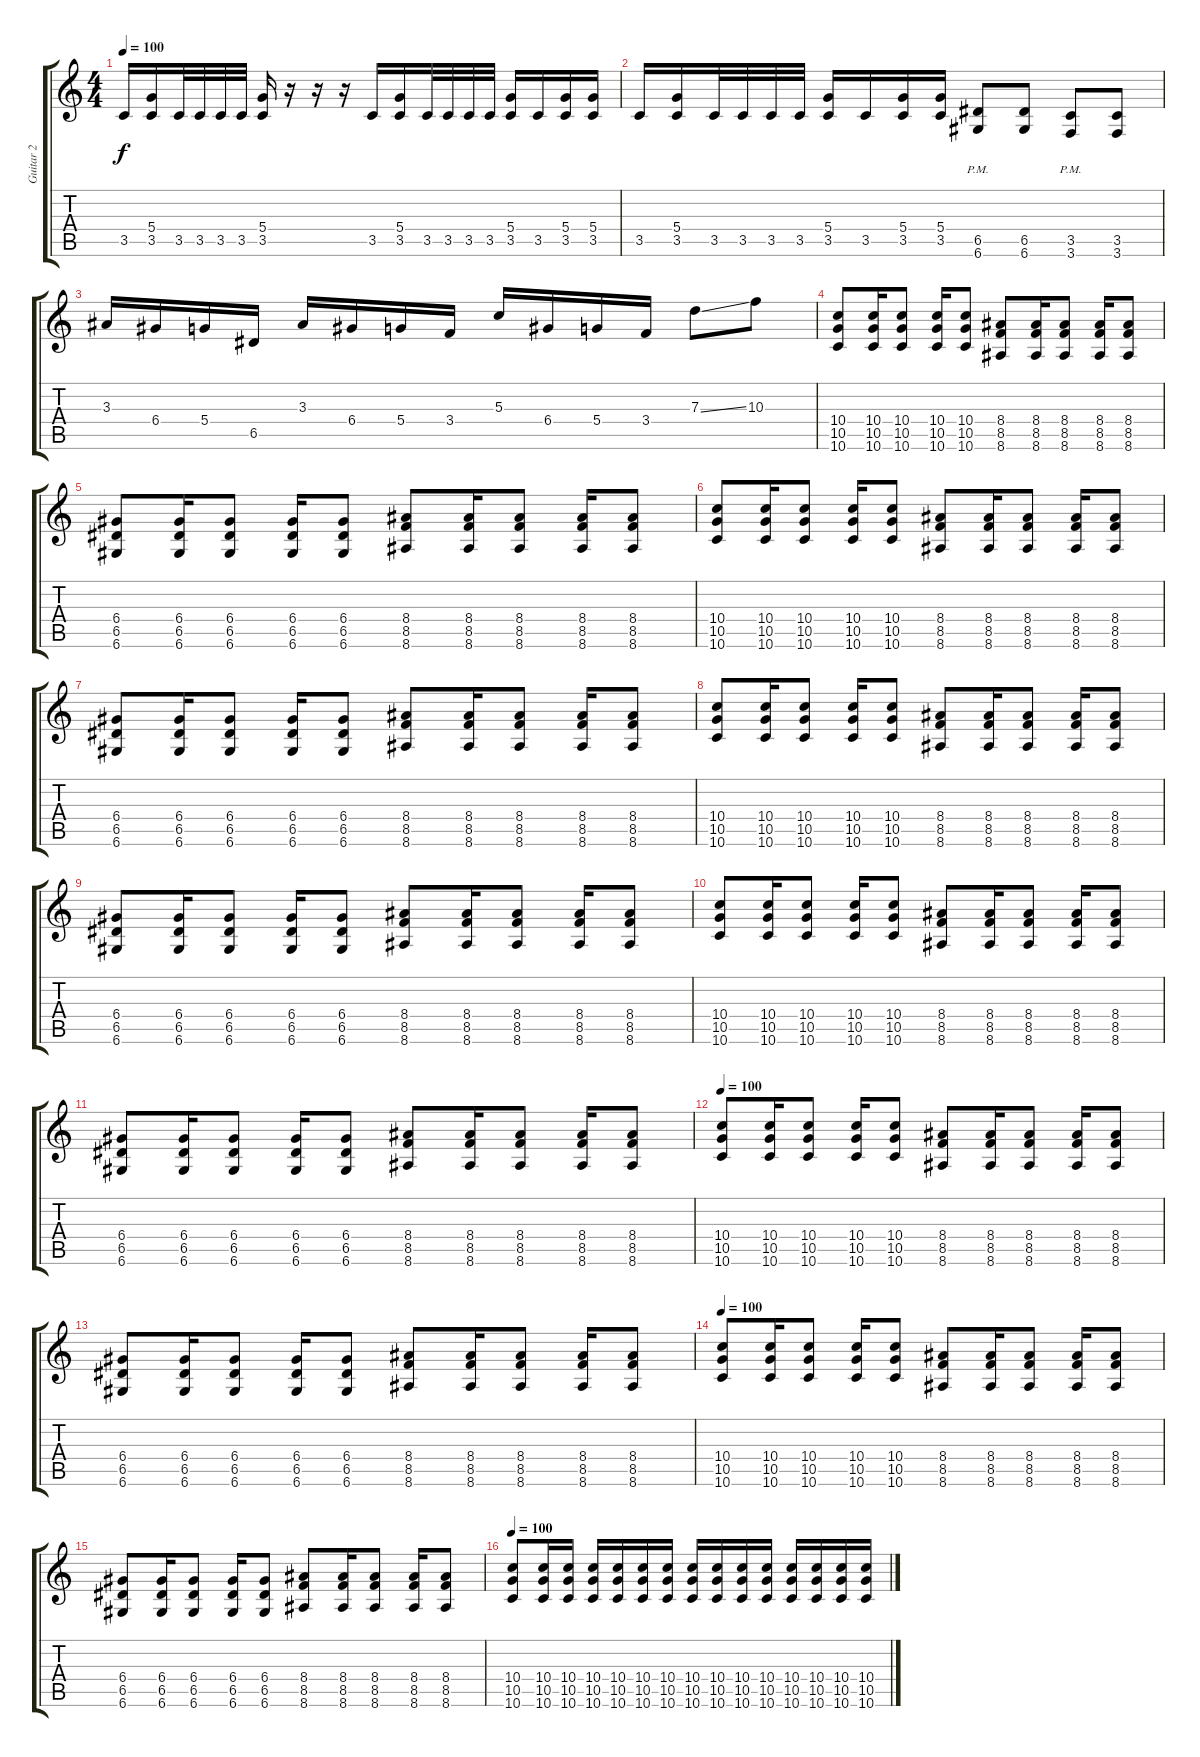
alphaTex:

\track ("Guitar 2" "Guitar 2") {instrument overdrivenguitar}
\staff {score tabs}
\tuning (E4 B3 G3 D3 A2 D2) {hide}
\ts (4 4)
\tempo 100
\clef g2
\ks c
3.5.16{dy f} (5.4 3.5).16 3.5.32 3.5.32 3.5.32 3.5.32 (5.4 3.5).16 r.16 r.16 r.16 3.5.16 (5.4 3.5).16 3.5.32 3.5.32 3.5.32 3.5.32 (5.4 3.5).16 3.5.16 (5.4 3.5).16 (5.4 3.5).16 |
3.5.16 (5.4 3.5).16 3.5.32 3.5.32 3.5.32 3.5.32 (5.4 3.5).16 3.5.16 (5.4 3.5).16 (5.4 3.5).16 (6.5{pm} 6.6{pm}).8 (6.5 6.6).8 (3.5{pm} 3.6{pm}).8 (3.5 3.6).8 |
3.3.16 6.4.16 5.4.16 6.5.16 3.3.16 6.4.16 5.4.16 3.4.16 5.3.16 6.4.16 5.4.16 3.4.16 7.3{ss}.8 10.3.8 |
(10.4 10.5 10.6).8 (10.4 10.5 10.6).16 (10.4 10.5 10.6).8 (10.4 10.5 10.6).16 (10.4 10.5 10.6).8 (8.4 8.5 8.6).8 (8.4 8.5 8.6).16 (8.4 8.5 8.6).8 (8.4 8.5 8.6).16 (8.4 8.5 8.6).8 |
(6.4 6.5 6.6).8 (6.4 6.5 6.6).16 (6.4 6.5 6.6).8 (6.4 6.5 6.6).16 (6.4 6.5 6.6).8 (8.4 8.5 8.6).8 (8.4 8.5 8.6).16 (8.4 8.5 8.6).8 (8.4 8.5 8.6).16 (8.4 8.5 8.6).8 |
(10.4 10.5 10.6).8 (10.4 10.5 10.6).16 (10.4 10.5 10.6).8 (10.4 10.5 10.6).16 (10.4 10.5 10.6).8 (8.4 8.5 8.6).8 (8.4 8.5 8.6).16 (8.4 8.5 8.6).8 (8.4 8.5 8.6).16 (8.4 8.5 8.6).8 |
(6.4 6.5 6.6).8 (6.4 6.5 6.6).16 (6.4 6.5 6.6).8 (6.4 6.5 6.6).16 (6.4 6.5 6.6).8 (8.4 8.5 8.6).8 (8.4 8.5 8.6).16 (8.4 8.5 8.6).8 (8.4 8.5 8.6).16 (8.4 8.5 8.6).8 |
(10.4 10.5 10.6).8 (10.4 10.5 10.6).16 (10.4 10.5 10.6).8 (10.4 10.5 10.6).16 (10.4 10.5 10.6).8 (8.4 8.5 8.6).8 (8.4 8.5 8.6).16 (8.4 8.5 8.6).8 (8.4 8.5 8.6).16 (8.4 8.5 8.6).8 |
(6.4 6.5 6.6).8 (6.4 6.5 6.6).16 (6.4 6.5 6.6).8 (6.4 6.5 6.6).16 (6.4 6.5 6.6).8 (8.4 8.5 8.6).8 (8.4 8.5 8.6).16 (8.4 8.5 8.6).8 (8.4 8.5 8.6).16 (8.4 8.5 8.6).8 |
(10.4 10.5 10.6).8 (10.4 10.5 10.6).16 (10.4 10.5 10.6).8 (10.4 10.5 10.6).16 (10.4 10.5 10.6).8 (8.4 8.5 8.6).8 (8.4 8.5 8.6).16 (8.4 8.5 8.6).8 (8.4 8.5 8.6).16 (8.4 8.5 8.6).8 |
(6.4 6.5 6.6).8 (6.4 6.5 6.6).16 (6.4 6.5 6.6).8 (6.4 6.5 6.6).16 (6.4 6.5 6.6).8 (8.4 8.5 8.6).8 (8.4 8.5 8.6).16 (8.4 8.5 8.6).8 (8.4 8.5 8.6).16 (8.4 8.5 8.6).8 |
\tempo 100
(10.4 10.5 10.6).8 (10.4 10.5 10.6).16 (10.4 10.5 10.6).8 (10.4 10.5 10.6).16 (10.4 10.5 10.6).8 (8.4 8.5 8.6).8 (8.4 8.5 8.6).16 (8.4 8.5 8.6).8 (8.4 8.5 8.6).16 (8.4 8.5 8.6).8 |
(6.4 6.5 6.6).8 (6.4 6.5 6.6).16 (6.4 6.5 6.6).8 (6.4 6.5 6.6).16 (6.4 6.5 6.6).8 (8.4 8.5 8.6).8 (8.4 8.5 8.6).16 (8.4 8.5 8.6).8 (8.4 8.5 8.6).16 (8.4 8.5 8.6).8 |
\tempo 100
(10.4 10.5 10.6).8 (10.4 10.5 10.6).16 (10.4 10.5 10.6).8 (10.4 10.5 10.6).16 (10.4 10.5 10.6).8 (8.4 8.5 8.6).8 (8.4 8.5 8.6).16 (8.4 8.5 8.6).8 (8.4 8.5 8.6).16 (8.4 8.5 8.6).8 |
(6.4 6.5 6.6).8 (6.4 6.5 6.6).16 (6.4 6.5 6.6).8 (6.4 6.5 6.6).16 (6.4 6.5 6.6).8 (8.4 8.5 8.6).8 (8.4 8.5 8.6).16 (8.4 8.5 8.6).8 (8.4 8.5 8.6).16 (8.4 8.5 8.6).8 |
\tempo 100
(10.4 10.5 10.6).8 (10.4 10.5 10.6).16 (10.4 10.5 10.6).16 (10.4 10.5 10.6).16 (10.4 10.5 10.6).16 (10.4 10.5 10.6).16 (10.4 10.5 10.6).16 (10.4 10.5 10.6).16 (10.4 10.5 10.6).16 (10.4 10.5 10.6).16 (10.4 10.5 10.6).16 (10.4 10.5 10.6).16 (10.4 10.5 10.6).16 (10.4 10.5 10.6).16 (10.4 10.5 10.6).16
